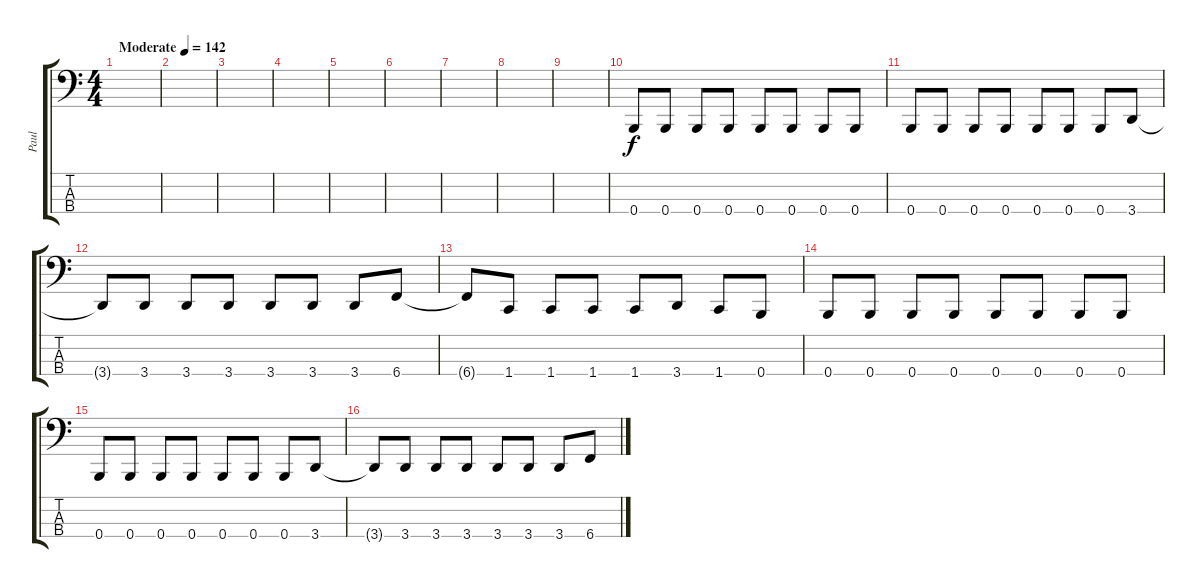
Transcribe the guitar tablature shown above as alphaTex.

\track ("Paul" "Paul") {instrument electricbasspick}
\staff {score tabs}
\tuning (E2 B1 Gb1 B0) {hide}
\ts (4 4)
\tempo (142 "Moderate")
\clef f4
\ks c
|
|
|
|
|
|
|
|
|
0.4.8 0.4.8 0.4.8 0.4.8 0.4.8 0.4.8 0.4.8 0.4.8 |
0.4.8 0.4.8 0.4.8 0.4.8 0.4.8 0.4.8 0.4.8 3.4.8 |
3.4{t}.8 3.4.8 3.4.8 3.4.8 3.4.8 3.4.8 3.4.8 6.4.8 |
6.4{t}.8 1.4.8 1.4.8 1.4.8 1.4.8 3.4.8 1.4.8 0.4.8 |
0.4.8 0.4.8 0.4.8 0.4.8 0.4.8 0.4.8 0.4.8 0.4.8 |
0.4.8 0.4.8 0.4.8 0.4.8 0.4.8 0.4.8 0.4.8 3.4.8 |
3.4{t}.8 3.4.8 3.4.8 3.4.8 3.4.8 3.4.8 3.4.8 6.4.8
